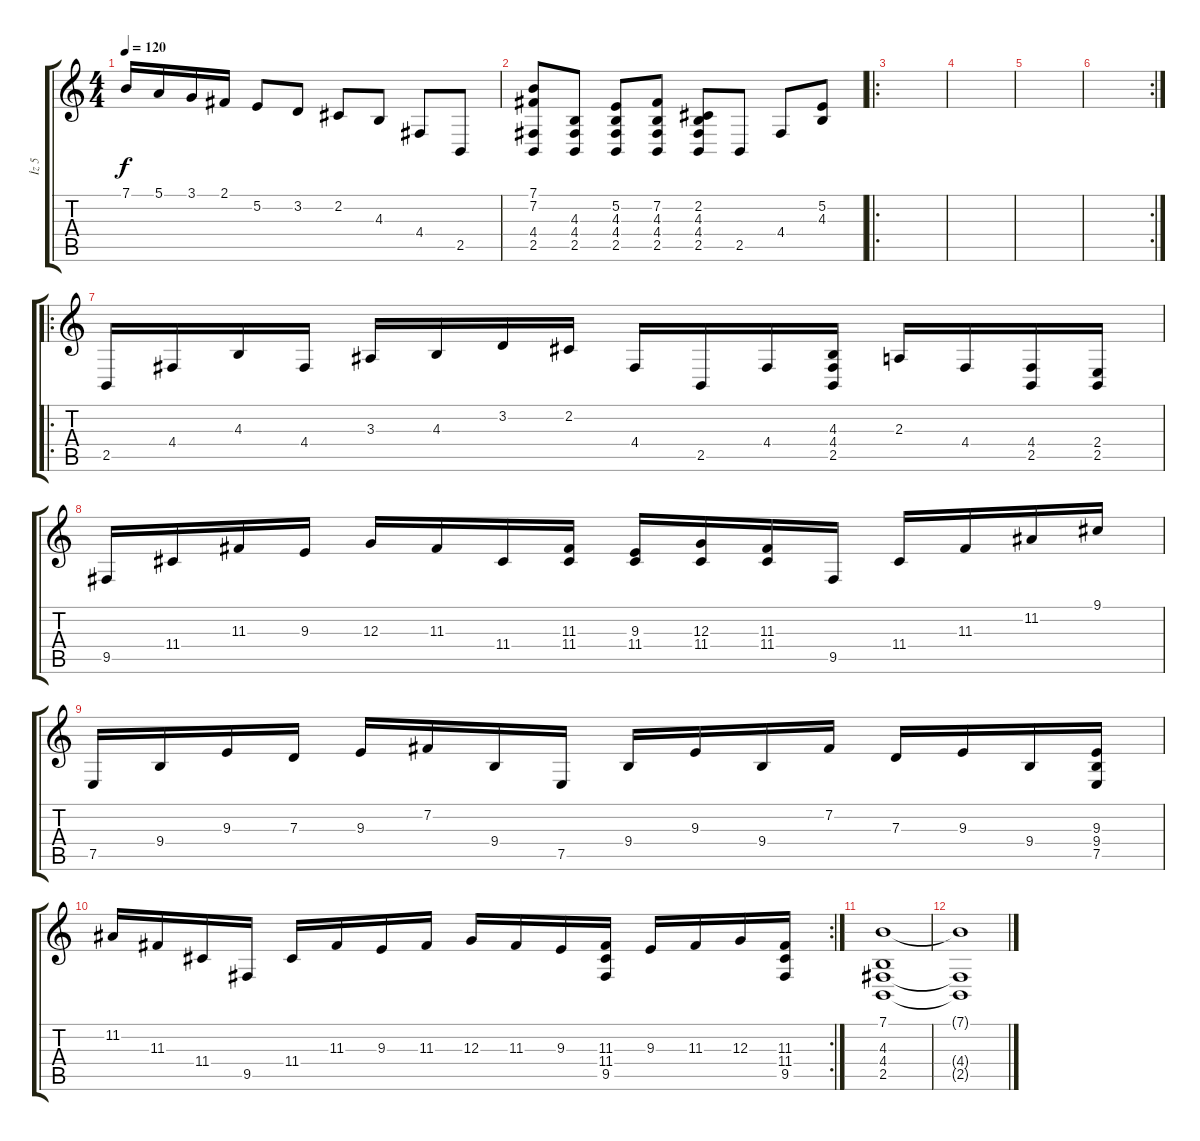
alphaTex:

\track ("İz 5" "İz 5") {instrument acousticgrandpiano}
\staff {score tabs}
\tuning (E4 B3 G3 D3 A2 E2) {hide}
\ts (4 4)
\tempo 120
\clef g2
\ks c
7.1.16{dy f} 5.1.16 3.1.16 2.1.16 5.2.8 3.2.8 2.2.8 4.3.8 4.4.8 2.5.8 |
(7.1 7.2 4.4 2.5).8 (4.3 4.4 2.5).8 (5.2 4.3 4.4 2.5).8 (7.2 4.3 4.4 2.5).8 (2.2 4.3 4.4 2.5).8 2.5.8 4.4.8 (5.2 4.3).8 |
\ro
|
|
|
\rc 2
|
\ro
2.5.16 4.4.16 4.3.16 4.4.16 3.3.16 4.3.16 3.2.16 2.2.16 4.4.16 2.5.16 4.4.16 (4.3 4.4 2.5).16 2.3.16 4.4.16 (4.4 2.5).16 (2.4 2.5).16 |
9.5.16 11.4.16 11.3.16 9.3.16 12.3.16 11.3.16 11.4.16 (11.3 11.4).16 (9.3 11.4).16 (12.3 11.4).16 (11.3 11.4).16 9.5.16 11.4.16 11.3.16 11.2.16 9.1.16 |
7.5.16 9.4.16 9.3.16 7.3.16 9.3.16 7.2.16 9.4.16 7.5.16 9.4.16 9.3.16 9.4.16 7.2.16 7.3.16 9.3.16 9.4.16 (9.3 9.4 7.5).16 |
\rc 2
11.2.16 11.3.16 11.4.16 9.5.16 11.4.16 11.3.16 9.3.16 11.3.16 12.3.16 11.3.16 9.3.16 (11.3 11.4 9.5).16 9.3.16 11.3.16 12.3.16 (11.3 11.4 9.5).16 |
(7.1 4.3 4.4 2.5).1 |
(7.1{t} 4.4{t} 2.5{t}).1
